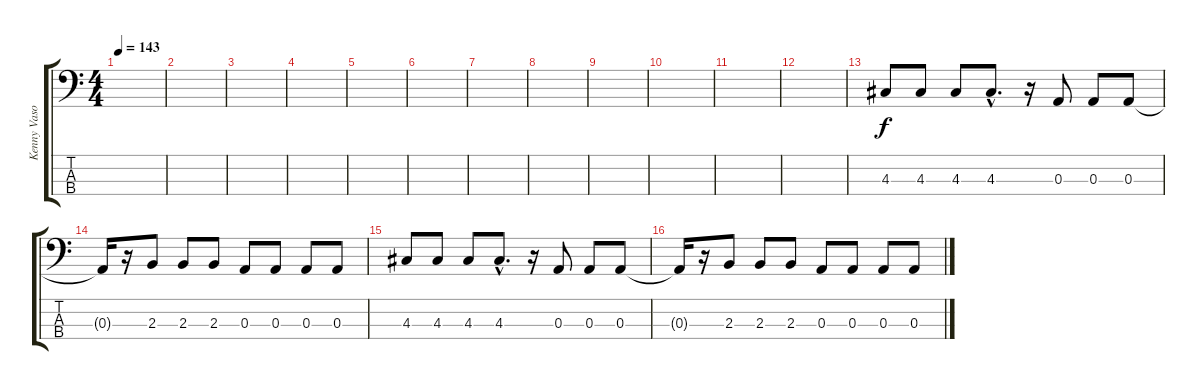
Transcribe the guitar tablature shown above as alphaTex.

\track ("Kenny Vasoli - Bass" "Kenny Vaso") {instrument electricbasspick}
\staff {score tabs}
\tuning (G2 D2 A1 E1) {hide}
\ts (4 4)
\tempo 143
\clef f4
\ks c
|
|
|
|
|
|
|
|
|
|
|
|
4.3.8 4.3.8 4.3.8 4.3{hac}.8{d} r.16 0.3.8 0.3.8 0.3.8 |
0.3{t}.16 r.16 2.3.8 2.3.8 2.3.8 0.3.8 0.3.8 0.3.8 0.3.8 |
4.3.8 4.3.8 4.3.8 4.3{hac}.8{d} r.16 0.3.8 0.3.8 0.3.8 |
0.3{t}.16 r.16 2.3.8 2.3.8 2.3.8 0.3.8 0.3.8 0.3.8 0.3.8
